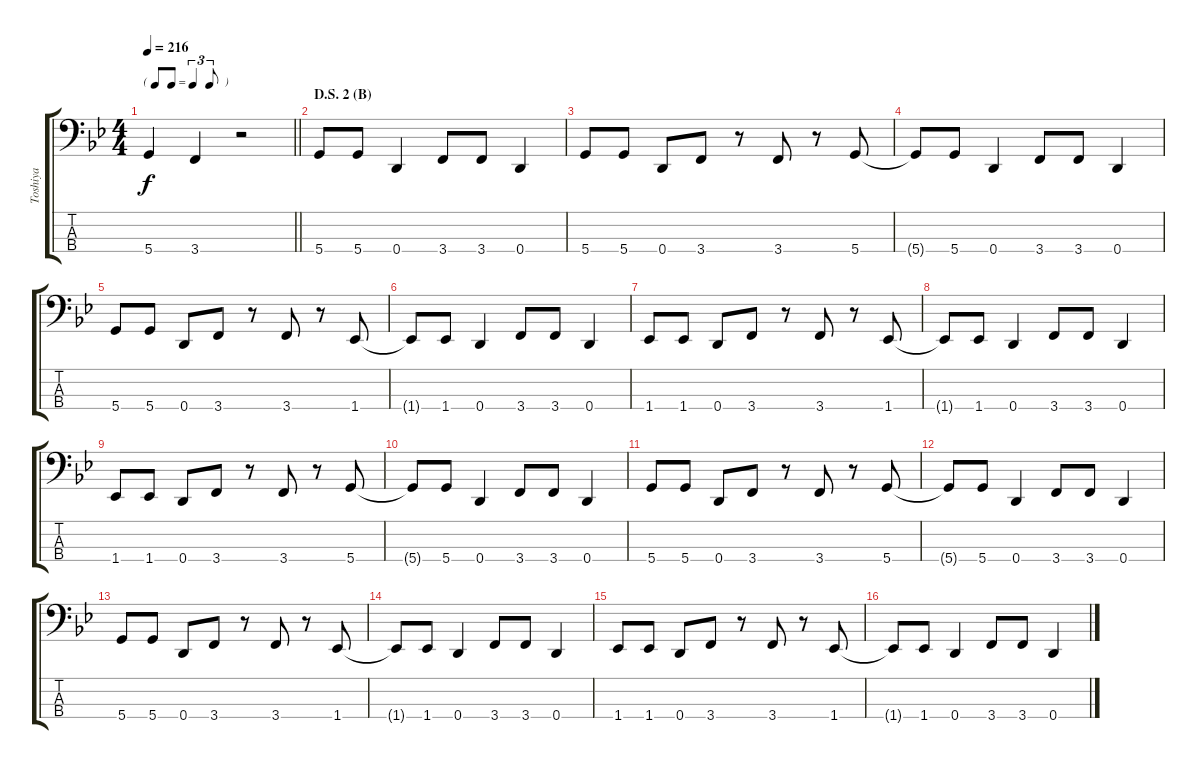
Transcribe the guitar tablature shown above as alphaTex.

\track ("Toshiya" "Toshiya") {instrument slapbass2}
\staff {score tabs}
\tuning (F2 C2 G1 D1) {hide}
\ts (4 4)
\tf triplet8th
\tempo 216
\clef f4
\barLineRight lightlight
\ks bb
5.4.4{dy f} 3.4.4 r.2 |
\section ("" "D.S. 2 (B)")
5.4.8 5.4.8 0.4.4 3.4.8 3.4.8 0.4.4 |
5.4.8 5.4.8 0.4.8 3.4.8 r.8 3.4.8 r.8 5.4.8 |
5.4{t}.8 5.4.8 0.4.4 3.4.8 3.4.8 0.4.4 |
5.4.8 5.4.8 0.4.8 3.4.8 r.8 3.4.8 r.8 1.4.8 |
1.4{t}.8 1.4.8 0.4.4 3.4.8 3.4.8 0.4.4 |
1.4.8 1.4.8 0.4.8 3.4.8 r.8 3.4.8 r.8 1.4.8 |
1.4{t}.8 1.4.8 0.4.4 3.4.8 3.4.8 0.4.4 |
1.4.8 1.4.8 0.4.8 3.4.8 r.8 3.4.8 r.8 5.4.8 |
5.4{t}.8 5.4.8 0.4.4 3.4.8 3.4.8 0.4.4 |
5.4.8 5.4.8 0.4.8 3.4.8 r.8 3.4.8 r.8 5.4.8 |
5.4{t}.8 5.4.8 0.4.4 3.4.8 3.4.8 0.4.4 |
5.4.8 5.4.8 0.4.8 3.4.8 r.8 3.4.8 r.8 1.4.8 |
1.4{t}.8 1.4.8 0.4.4 3.4.8 3.4.8 0.4.4 |
1.4.8 1.4.8 0.4.8 3.4.8 r.8 3.4.8 r.8 1.4.8 |
1.4{t}.8 1.4.8 0.4.4 3.4.8 3.4.8 0.4.4
